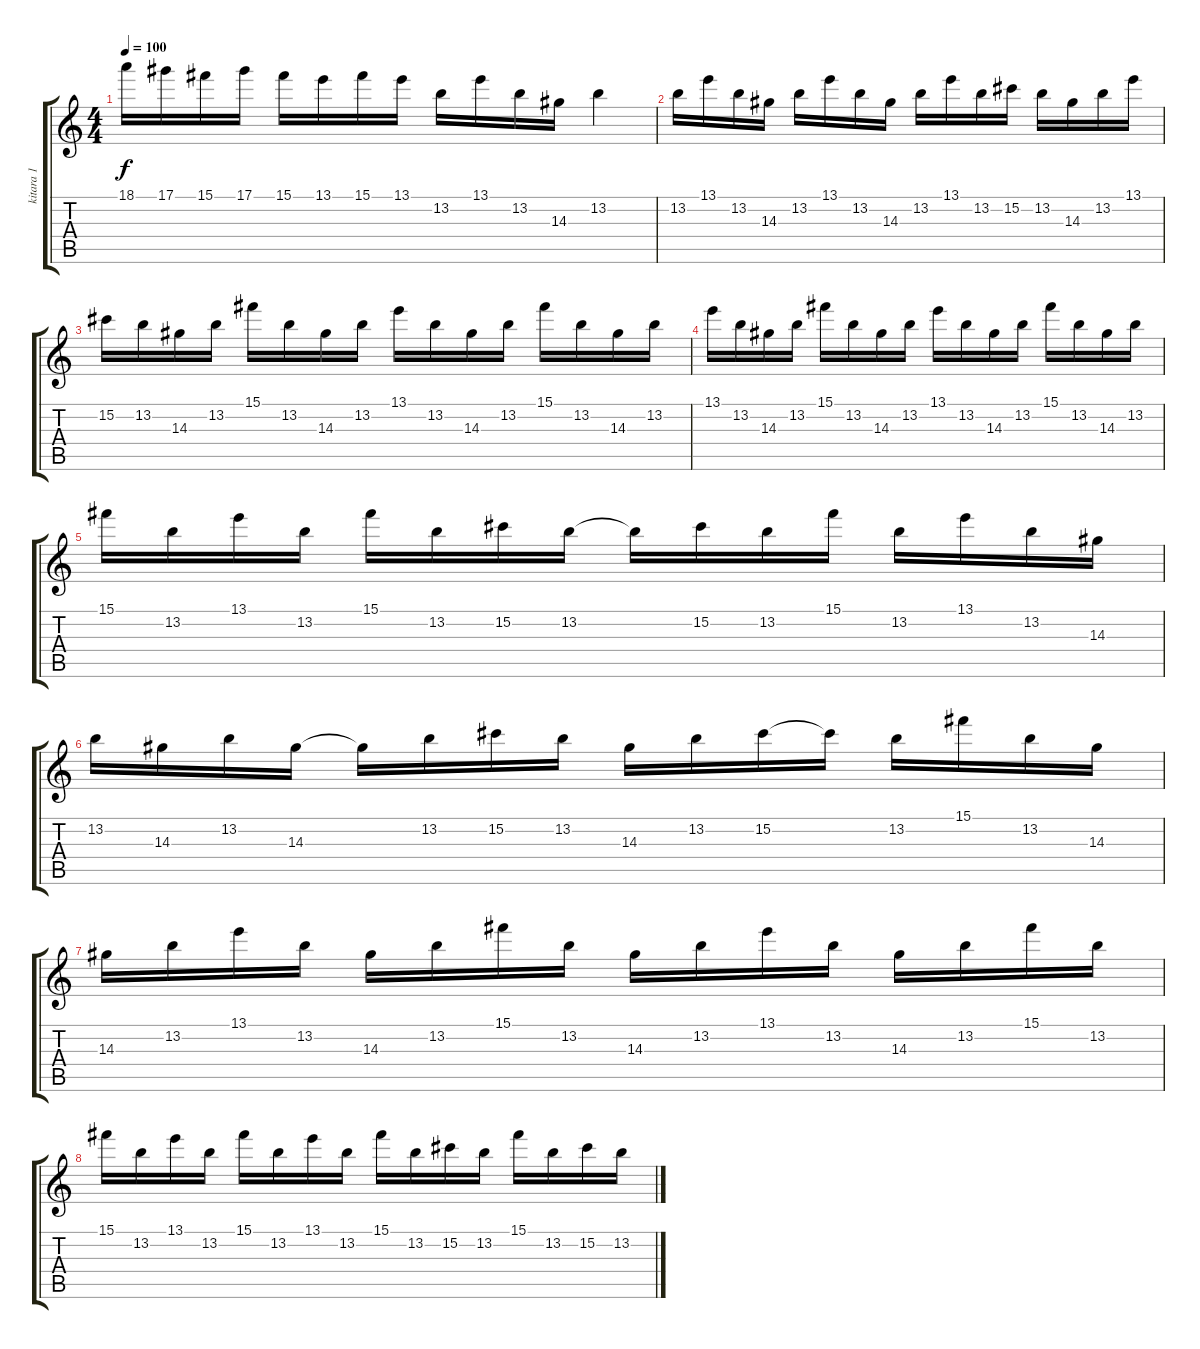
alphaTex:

\track ("kitara 1" "kitara 1") {instrument overdrivenguitar}
\staff {score tabs}
\tuning (Eb4 Bb3 Gb3 Db3 Ab2 Eb2) {hide}
\ts (4 4)
\tempo 100
\clef g2
\ks c
18.1.16{dy f} 17.1.16 15.1.16 17.1.16 15.1.16 13.1.16 15.1.16 13.1.16 13.2.16 13.1.16 13.2.16 14.3.16 13.2.4 |
13.2.16 13.1.16 13.2.16 14.3.16 13.2.16 13.1.16 13.2.16 14.3.16 13.2.16 13.1.16 13.2.16 15.2.16 13.2.16 14.3.16 13.2.16 13.1.16 |
15.2.16 13.2.16 14.3.16 13.2.16 15.1.16 13.2.16 14.3.16 13.2.16 13.1.16 13.2.16 14.3.16 13.2.16 15.1.16 13.2.16 14.3.16 13.2.16 |
13.1.16 13.2.16 14.3.16 13.2.16 15.1.16 13.2.16 14.3.16 13.2.16 13.1.16 13.2.16 14.3.16 13.2.16 15.1.16 13.2.16 14.3.16 13.2.16 |
15.1.16 13.2.16 13.1.16 13.2.16 15.1.16 13.2.16 15.2.16 13.2.16 13.2{t}.16 15.2.16 13.2.16 15.1.16 13.2.16 13.1.16 13.2.16 14.3.16 |
13.2.16 14.3.16 13.2.16 14.3.16 14.3{t}.16 13.2.16 15.2.16 13.2.16 14.3.16 13.2.16 15.2.16 15.2{t}.16 13.2.16 15.1.16 13.2.16 14.3.16 |
14.3.16 13.2.16 13.1.16 13.2.16 14.3.16 13.2.16 15.1.16 13.2.16 14.3.16 13.2.16 13.1.16 13.2.16 14.3.16 13.2.16 15.1.16 13.2.16 |
15.1.16 13.2.16 13.1.16 13.2.16 15.1.16 13.2.16 13.1.16 13.2.16 15.1.16 13.2.16 15.2.16 13.2.16 15.1.16 13.2.16 15.2.16 13.2.16
